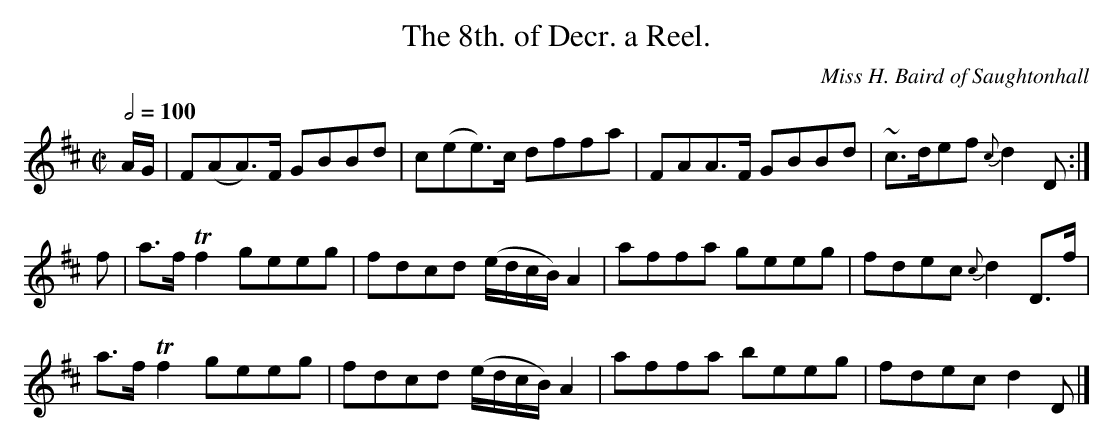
X:1
T:The 8th. of Decr. a Reel.
C:Miss H. Baird of Saughtonhall
M:C|
L:1/8
Q:1/2=100
K:D
A/G/|F(AA>)F GBBd|c(ee>)c dffa        |FAA>F GBBd|~c>def {c}d2D :|
f   |a>f Tf2 geeg|fdcd   (e/d/c/B/) A2|affa  geeg| fdec  {c}d2D>f|
     a>f Tf2 geeg|fdcd   (e/d/c/B/) A2|affa  beeg| fdec     d2D |]
